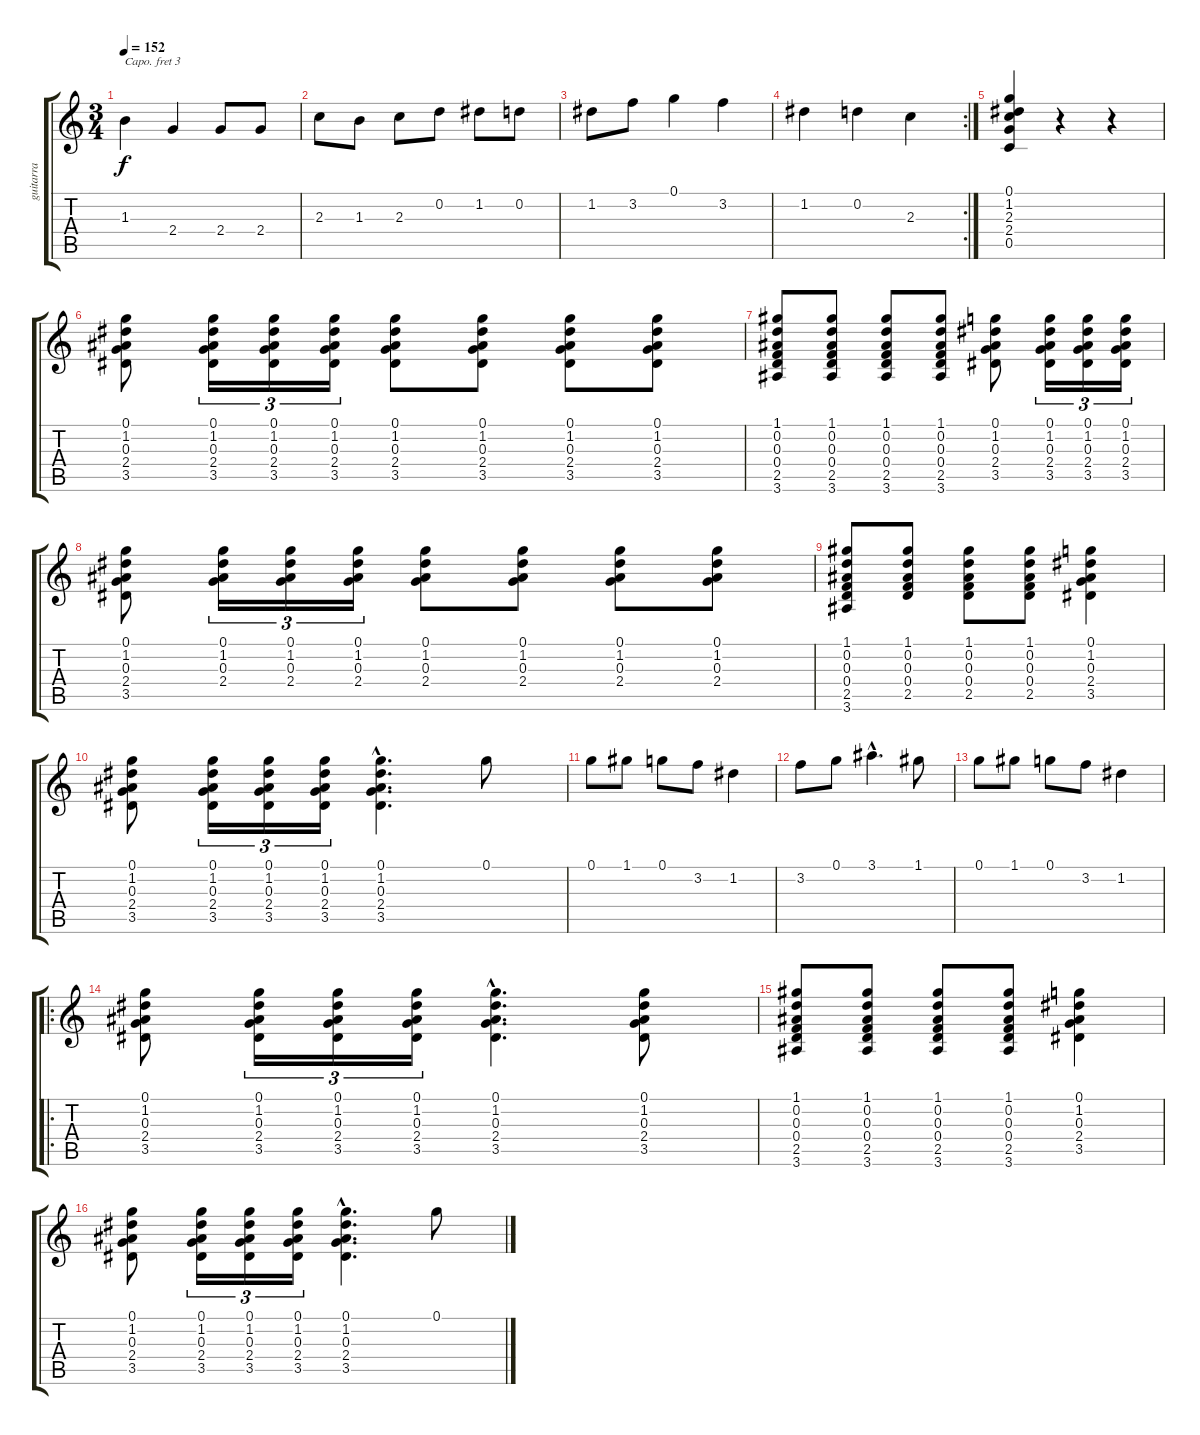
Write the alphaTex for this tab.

\track ("guitarra" "guitarra") {instrument acousticguitarnylon}
\staff {score tabs}
\capo 3
\tuning (E4 B3 G3 D3 A2 E2) {hide}
\ts (3 4)
\tempo 152
\clef g2
\ks c
1.3.4{dy f} 2.4.4 2.4.8 2.4.8 |
2.3.8 1.3.8 2.3.8 0.2.8 1.2.8 0.2.8 |
1.2.8 3.2.8 0.1.4 3.2.4 |
\rc 2
1.2.4 0.2.4 2.3.4 |
(0.1 1.2 2.3 2.4 0.5).4 r.4 r.4 |
(0.1 1.2 0.3 2.4 3.5).8 (0.1 1.2 0.3 2.4 3.5).16{tu (3 2)} (0.1 1.2 0.3 2.4 3.5).16{tu (3 2)} (0.1 1.2 0.3 2.4 3.5).16{tu (3 2)} (0.1 1.2 0.3 2.4 3.5).8 (0.1 1.2 0.3 2.4 3.5).8 (0.1 1.2 0.3 2.4 3.5).8 (0.1 1.2 0.3 2.4 3.5).8 |
(1.1 0.2 0.3 0.4 2.5 3.6).8 (1.1 0.2 0.3 0.4 2.5 3.6).8 (1.1 0.2 0.3 0.4 2.5 3.6).8 (1.1 0.2 0.3 0.4 2.5 3.6).8 (0.1 1.2 0.3 2.4 3.5).8 (0.1 1.2 0.3 2.4 3.5).16{tu (3 2)} (0.1 1.2 0.3 2.4 3.5).16{tu (3 2)} (0.1 1.2 0.3 2.4 3.5).16{tu (3 2)} |
(0.1 1.2 0.3 2.4 3.5).8 (0.1 1.2 0.3 2.4).16{tu (3 2)} (0.1 1.2 0.3 2.4).16{tu (3 2)} (0.1 1.2 0.3 2.4).16{tu (3 2)} (0.1 1.2 0.3 2.4).8 (0.1 1.2 0.3 2.4).8 (0.1 1.2 0.3 2.4).8 (0.1 1.2 0.3 2.4).8 |
(1.1 0.2 0.3 0.4 2.5 3.6).8 (1.1 0.2 0.3 0.4 2.5).8 (1.1 0.2 0.3 0.4 2.5).8 (1.1 0.2 0.3 0.4 2.5).8 (0.1 1.2 0.3 2.4 3.5).4 |
(0.1 1.2 0.3 2.4 3.5).8 (0.1 1.2 0.3 2.4 3.5).16{tu (3 2)} (0.1 1.2 0.3 2.4 3.5).16{tu (3 2)} (0.1 1.2 0.3 2.4 3.5).16{tu (3 2)} (0.1{hac} 1.2{hac} 0.3{hac} 2.4{hac} 3.5{hac}).4{d} 0.1.8 |
0.1.8 1.1.8 0.1.8 3.2.8 1.2.4 |
3.2.8 0.1.8 3.1{hac}.4{d} 1.1.8 |
0.1.8 1.1.8 0.1.8 3.2.8 1.2.4 |
\ro
(0.1 1.2 0.3 2.4 3.5).8 (0.1 1.2 0.3 2.4 3.5).16{tu (3 2)} (0.1 1.2 0.3 2.4 3.5).16{tu (3 2)} (0.1 1.2 0.3 2.4 3.5).16{tu (3 2)} (0.1{hac} 1.2{hac} 0.3{hac} 2.4{hac} 3.5{hac}).4{d} (0.1 1.2 0.3 2.4 3.5).8 |
(1.1 0.2 0.3 0.4 2.5 3.6).8 (1.1 0.2 0.3 0.4 2.5 3.6).8 (1.1 0.2 0.3 0.4 2.5 3.6).8 (1.1 0.2 0.3 0.4 2.5 3.6).8 (0.1 1.2 0.3 2.4 3.5).4 |
(0.1 1.2 0.3 2.4 3.5).8 (0.1 1.2 0.3 2.4 3.5).16{tu (3 2)} (0.1 1.2 0.3 2.4 3.5).16{tu (3 2)} (0.1 1.2 0.3 2.4 3.5).16{tu (3 2)} (0.1{hac} 1.2{hac} 0.3{hac} 2.4{hac} 3.5{hac}).4{d} 0.1.8
